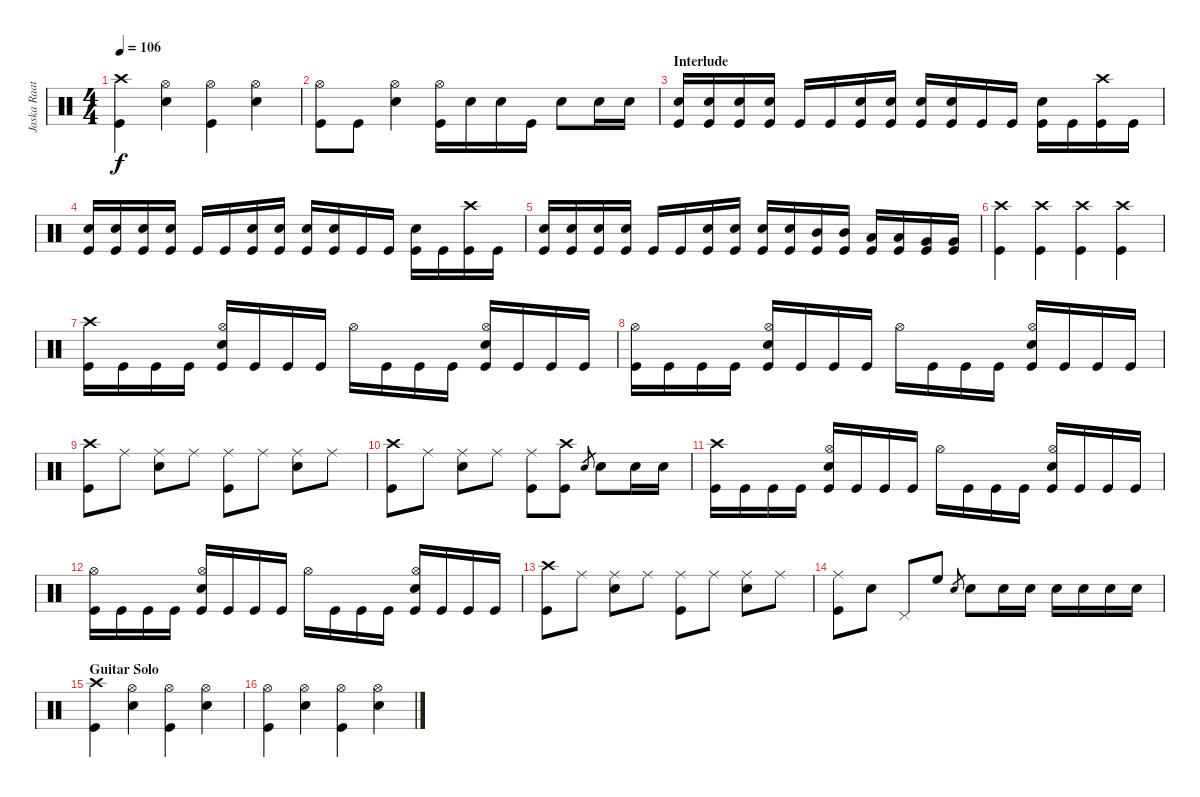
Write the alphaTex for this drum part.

\track ("Jaska Raatikainen" "Jaska Raat") {instrument percussion}
\staff {score}
\articulation defaults
\ts (4 4)
\tempo 106
\clef neutral
\ks c
("Crash high (hit)" "Kick (hit)").4{dy f} ("Hi-Hat (open)" "Snare (hit) 2").4 ("Hi-Hat (open)" "Kick (hit)").4 ("Hi-Hat (open)" "Snare (hit) 2").4 |
("Hi-Hat (open)" "Kick (hit)").8 "Kick (hit)".8 ("Hi-Hat (open)" "Snare (hit) 2").4 ("Hi-Hat (open)" "Kick (hit)").16 "Snare (hit) 2".16 "Snare (hit) 2".16 "Kick (hit)".16 "Snare (hit) 2".8 "Snare (hit) 2".16 "Snare (hit) 2".16 |
\section ("" "Interlude")
("Snare (hit) 2" "Kick (hit)").16 ("Snare (hit) 2" "Kick (hit)").16 ("Snare (hit) 2" "Kick (hit)").16 ("Snare (hit) 2" "Kick (hit)").16 "Kick (hit)".16 "Kick (hit)".16 ("Snare (hit) 2" "Kick (hit)").16 ("Snare (hit) 2" "Kick (hit)").16 ("Snare (hit) 2" "Kick (hit)").16 ("Snare (hit) 2" "Kick (hit)").16 "Kick (hit)".16 "Kick (hit)".16 ("Snare (hit) 2" "Kick (hit)").16 "Kick (hit)".16 ("Crash high (hit)" "Kick (hit)").16 "Kick (hit)".16 |
("Snare (hit) 2" "Kick (hit)").16 ("Snare (hit) 2" "Kick (hit)").16 ("Snare (hit) 2" "Kick (hit)").16 ("Snare (hit) 2" "Kick (hit)").16 "Kick (hit)".16 "Kick (hit)".16 ("Snare (hit) 2" "Kick (hit)").16 ("Snare (hit) 2" "Kick (hit)").16 ("Snare (hit) 2" "Kick (hit)").16 ("Snare (hit) 2" "Kick (hit)").16 "Kick (hit)".16 "Kick (hit)".16 ("Snare (hit) 2" "Kick (hit)").16 "Kick (hit)".16 ("Crash high (hit)" "Kick (hit)").16 "Kick (hit)".16 |
("Snare (hit) 2" "Kick (hit)").16 ("Snare (hit) 2" "Kick (hit)").16 ("Snare (hit) 2" "Kick (hit)").16 ("Snare (hit) 2" "Kick (hit)").16 "Kick (hit)".16 "Kick (hit)".16 ("Snare (hit) 2" "Kick (hit)").16 ("Snare (hit) 2" "Kick (hit)").16 ("Snare (hit) 2" "Kick (hit)").16 ("Snare (hit) 2" "Kick (hit)").16 ("Mid Tom (hit)" "Kick (hit)").16 ("Mid Tom (hit)" "Kick (hit)").16 ("Low Tom (hit)" "Kick (hit)").16 ("Low Tom (hit)" "Kick (hit)").16 ("Very Low Tom (hit)" "Kick (hit)").16 ("Very Low Tom (hit)" "Kick (hit)").16 |
("Crash high (hit)" "Kick (hit)").4 ("Crash high (hit)" "Kick (hit)").4 ("Crash high (hit)" "Kick (hit)").4 ("Crash high (hit)" "Kick (hit)").4 |
("Crash high (hit)" "Kick (hit)").16 "Kick (hit)".16 "Kick (hit)".16 "Kick (hit)".16 ("Hi-Hat (open)" "Snare (hit) 2" "Kick (hit)").16 "Kick (hit)".16 "Kick (hit)".16 "Kick (hit)".16 "Hi-Hat (open)".16 "Kick (hit)".16 "Kick (hit)".16 "Kick (hit)".16 ("Hi-Hat (open)" "Snare (hit) 2" "Kick (hit)").16 "Kick (hit)".16 "Kick (hit)".16 "Kick (hit)".16 |
("Hi-Hat (open)" "Kick (hit)").16 "Kick (hit)".16 "Kick (hit)".16 "Kick (hit)".16 ("Hi-Hat (open)" "Snare (hit) 2" "Kick (hit)").16 "Kick (hit)".16 "Kick (hit)".16 "Kick (hit)".16 "Hi-Hat (open)".16 "Kick (hit)".16 "Kick (hit)".16 "Kick (hit)".16 ("Hi-Hat (open)" "Snare (hit) 2" "Kick (hit)").16 "Kick (hit)".16 "Kick (hit)".16 "Kick (hit)".16 |
("Crash high (hit)" "Kick (hit)").8 "Ride (middle)".8 ("Ride (middle)" "Snare (hit) 2").8 "Ride (middle)".8 ("Ride (middle)" "Kick (hit)").8 "Ride (middle)".8 ("Ride (middle)" "Snare (hit) 2").8 "Ride (middle)".8 |
("Crash high (hit)" "Kick (hit)").8 "Ride (middle)".8 ("Ride (middle)" "Snare (hit) 2").8 "Ride (middle)".8 ("Ride (middle)" "Kick (hit)").8 ("Crash high (hit)" "Kick (hit)").8 "Snare (hit) 2".8{gr} "Snare (hit) 2".8 "Snare (hit) 2".16 "Snare (hit) 2".16 |
("Crash high (hit)" "Kick (hit)").16 "Kick (hit)".16 "Kick (hit)".16 "Kick (hit)".16 ("Hi-Hat (open)" "Snare (hit) 2" "Kick (hit)").16 "Kick (hit)".16 "Kick (hit)".16 "Kick (hit)".16 "Hi-Hat (open)".16 "Kick (hit)".16 "Kick (hit)".16 "Kick (hit)".16 ("Hi-Hat (open)" "Snare (hit) 2" "Kick (hit)").16 "Kick (hit)".16 "Kick (hit)".16 "Kick (hit)".16 |
("Hi-Hat (open)" "Kick (hit)").16 "Kick (hit)".16 "Kick (hit)".16 "Kick (hit)".16 ("Hi-Hat (open)" "Snare (hit) 2" "Kick (hit)").16 "Kick (hit)".16 "Kick (hit)".16 "Kick (hit)".16 "Hi-Hat (open)".16 "Kick (hit)".16 "Kick (hit)".16 "Kick (hit)".16 ("Hi-Hat (open)" "Snare (hit) 2" "Kick (hit)").16 "Kick (hit)".16 "Kick (hit)".16 "Kick (hit)".16 |
("Crash high (hit)" "Kick (hit)").8 "Ride (middle)".8 ("Ride (middle)" "Snare (hit) 2").8 "Ride (middle)".8 ("Ride (middle)" "Kick (hit)").8 "Ride (middle)".8 ("Ride (middle)" "Snare (hit) 2").8 "Ride (middle)".8 |
("Ride (middle)" "Kick (hit)").8 "Snare (hit) 2".8 "Pedal Hi-Hat (hit)".8 "High Floor Tom (hit)".8 "Snare (hit) 2".8{gr} "Snare (hit) 2".8 "Snare (hit) 2".16 "Snare (hit) 2".16 "Snare (hit) 2".16 "Snare (hit) 2".16 "Snare (hit) 2".16 "Snare (hit) 2".16 |
\section ("" "Guitar Solo")
("Crash high (hit)" "Kick (hit)").4 ("Hi-Hat (open)" "Snare (hit) 2").4 ("Hi-Hat (open)" "Kick (hit)").4 ("Hi-Hat (open)" "Snare (hit) 2").4 |
("Hi-Hat (open)" "Kick (hit)").4 ("Hi-Hat (open)" "Snare (hit) 2").4 ("Hi-Hat (open)" "Kick (hit)").4 ("Hi-Hat (open)" "Snare (hit) 2").4
